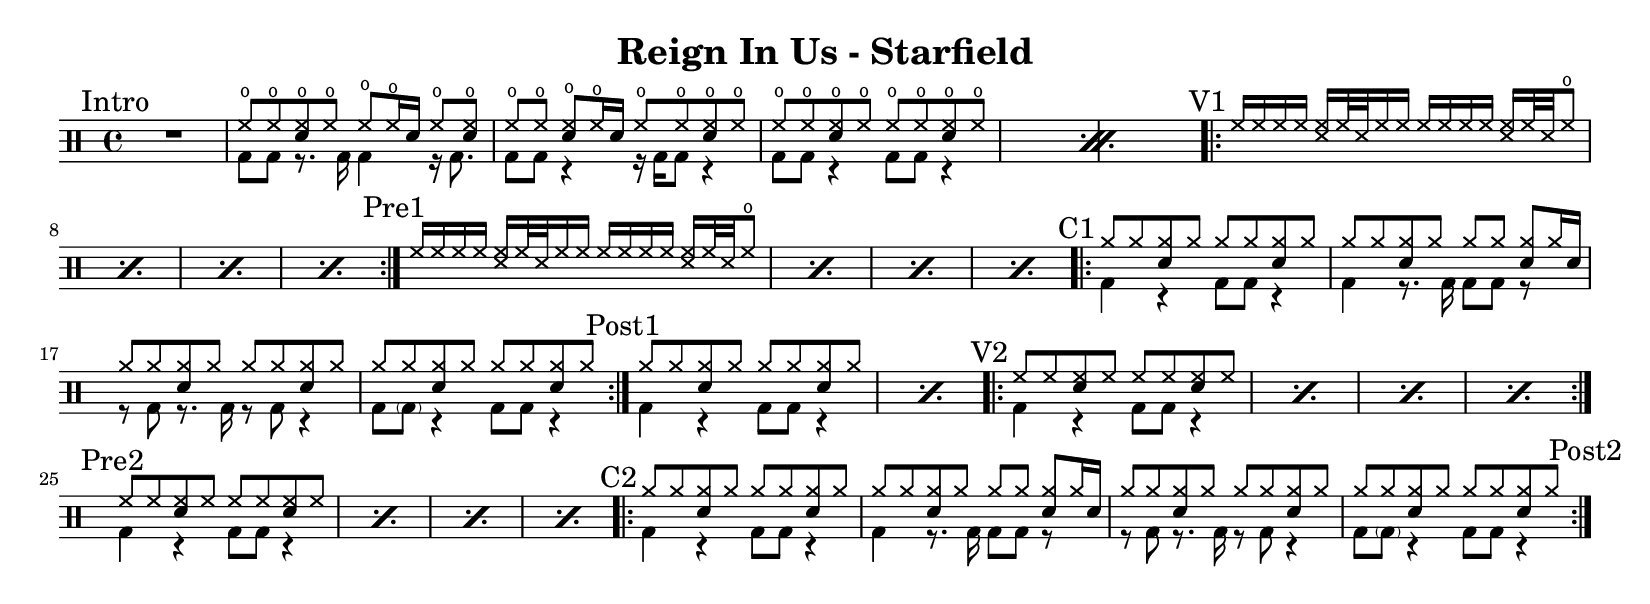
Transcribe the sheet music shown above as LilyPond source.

\version "2.14.2"

\include "english.ly"
myDrumVoiceHiHatEigthsSnareTwoAndFour = \drummode {
  hh8 hh <hh sn> hh hh hh <hh sn> hh
}

myDrumVoiceRideEigthsSnareTwoAndFour = \drummode {
  cymr8 cymr <cymr sn> cymr cymr cymr <cymr sn> cymr
}

myDrumVoiceHiHatOpenEigthsSnareTwoAndFour = \drummode {
  hho8 hho <hho sn> hho hho hho <hho sn> hho
}


\header {
  title = \markup { "Reign In Us - Starfield" }
}

\paper {
  paper-height = 8.5\in
  paper-width = 11\in
  indent = #0
}

myVerseOnePattern = \drummode {
  <<
    {
      hh16 hh hh hh
      <hh ss>16 hh32 ss32 hh16 hh
      hh16 hh hh hh
      <hh ss>16 hh32 ss32 hho8
    } \\ {
    }
  >>
}

myChorusPattern = \drummode {
  <<
    {
      \myDrumVoiceRideEigthsSnareTwoAndFour
    } \\ {
      bd4 r4 bd8 bd8 r4
    }
  >>
  <<
    {
      cymr8 cymr <cymr sn> cymr cymr cymr <cymr sn> cymr16 sn16
    } \\ {
      bd4 r8. bd16 bd8 bd8 r8
    }
  >>
  <<
    {
      \myDrumVoiceRideEigthsSnareTwoAndFour
    } \\ {
      r8 bd8 r8. bd16 r8 bd8 r4
    }
  >>
  <<
    {
      \myDrumVoiceRideEigthsSnareTwoAndFour
    } \\ {
      bd8 <\parenthesize bd>8 r4 bd8 bd r4
    }
  >>
}

myChorusMovement = {
  \repeat volta 2
  \myChorusPattern
}

myVerseTwoPattern = \drummode {
  <<
    {
      \myDrumVoiceHiHatEigthsSnareTwoAndFour
    } \\ {
      bd4 r4 bd8 bd8 r4
    }
  >>
}

\score {
  <<
    \compressFullBarRests
    \new DrumStaff <<
      \new DrumVoice = "1" { s1 }
      \new DrumVoice = "2" { s1 }
      \drummode {
        \time 4/4
        
        \mark "Intro"
        R1
        <<
          {
            hho8 hho <hho sn> hho hho hho16 sn16 hho8 <hho sn>
          } \\ {
            bd8 bd r8. bd16 bd4 r16 bd8.
          }
        >>
        \repeat percent 2 {
          <<
            {
              hho8 hho <hho sn> hho16 sn16 hho8 hho <hho sn> hho
            } \\ {
              bd8 bd r4 r16 bd16 bd8 r4
            }
          >>
          <<
            {
              \myDrumVoiceHiHatOpenEigthsSnareTwoAndFour
            } \\ {
              bd8 bd r4 bd8 bd r4
            }
          >>
        }
        
        \mark "V1"
        \repeat volta 2
        \repeat percent 4
        \myVerseOnePattern
        
        \mark "Pre1"
        \repeat percent 4
        \myVerseOnePattern
        
        \mark "C1"
        \myChorusMovement
        
        \mark "Post1"
        \repeat percent 2
        <<
          {
            \myDrumVoiceRideEigthsSnareTwoAndFour
          } \\ {
            bd4 r4 bd8 bd8 r4
          }
        >>
        
        \mark "V2"
        \repeat volta 2
        \repeat percent 4
        \myVerseTwoPattern
        
        \mark "Pre2"
        \repeat percent 4
        \myVerseTwoPattern
        
        \mark "C2"
        \myChorusMovement
        
        \mark "Post2"
        %TODO: start here
      }
    >>
  >>
}